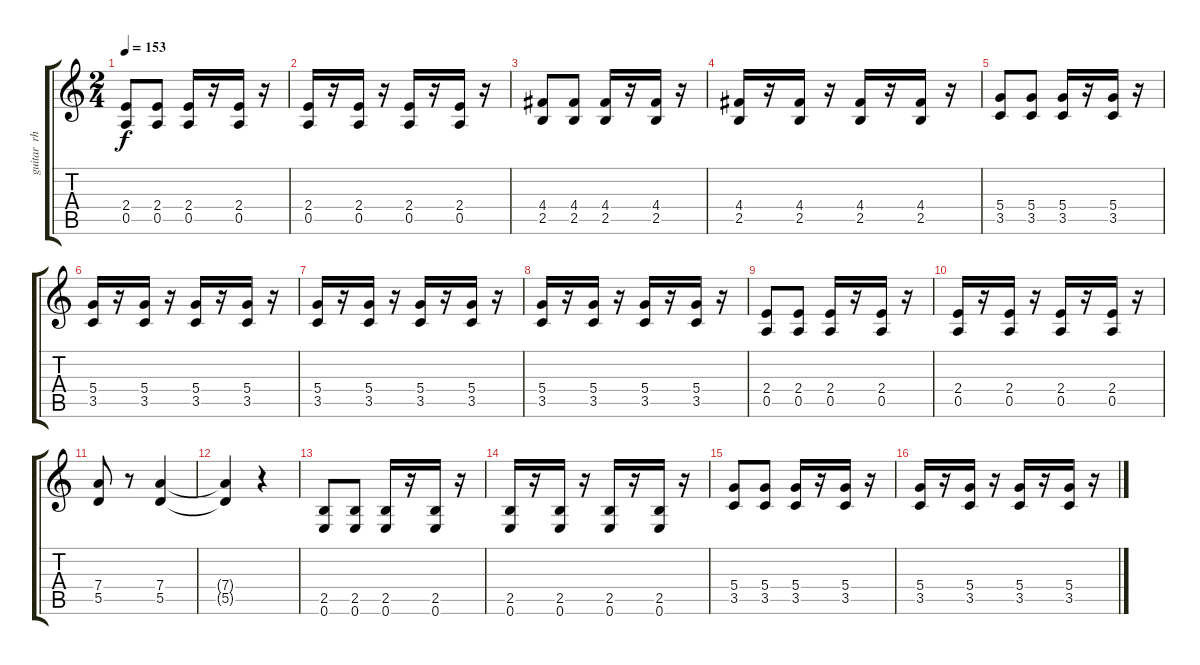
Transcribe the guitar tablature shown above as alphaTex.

\track ("guitar  rhythm  left" "guitar  rh") {instrument distortionguitar}
\staff {score tabs}
\tuning (E4 B3 G3 D3 A2 E2) {hide}
\ts (2 4)
\tempo 153
\clef g2
\ks c
(2.4 0.5).8{dy f} (2.4 0.5).8 (2.4 0.5).16 r.16 (2.4 0.5).16 r.16 |
(2.4 0.5).16 r.16 (2.4 0.5).16 r.16 (2.4 0.5).16 r.16 (2.4 0.5).16 r.16 |
(4.4 2.5).8 (4.4 2.5).8 (4.4 2.5).16 r.16 (4.4 2.5).16 r.16 |
(4.4 2.5).16 r.16 (4.4 2.5).16 r.16 (4.4 2.5).16 r.16 (4.4 2.5).16 r.16 |
(5.4 3.5).8 (5.4 3.5).8 (5.4 3.5).16 r.16 (5.4 3.5).16 r.16 |
(5.4 3.5).16 r.16 (5.4 3.5).16 r.16 (5.4 3.5).16 r.16 (5.4 3.5).16 r.16 |
(5.4 3.5).16 r.16 (5.4 3.5).16 r.16 (5.4 3.5).16 r.16 (5.4 3.5).16 r.16 |
(5.4 3.5).16 r.16 (5.4 3.5).16 r.16 (5.4 3.5).16 r.16 (5.4 3.5).16 r.16 |
(2.4 0.5).8 (2.4 0.5).8 (2.4 0.5).16 r.16 (2.4 0.5).16 r.16 |
(2.4 0.5).16 r.16 (2.4 0.5).16 r.16 (2.4 0.5).16 r.16 (2.4 0.5).16 r.16 |
(7.4 5.5).8 r.8 (7.4 5.5).4 |
(7.4{t} 5.5{t}).4 r.4 |
(2.5 0.6).8 (2.5 0.6).8 (2.5 0.6).16 r.16 (2.5 0.6).16 r.16 |
(2.5 0.6).16 r.16 (2.5 0.6).16 r.16 (2.5 0.6).16 r.16 (2.5 0.6).16 r.16 |
(5.4 3.5).8 (5.4 3.5).8 (5.4 3.5).16 r.16 (5.4 3.5).16 r.16 |
(5.4 3.5).16 r.16 (5.4 3.5).16 r.16 (5.4 3.5).16 r.16 (5.4 3.5).16 r.16
